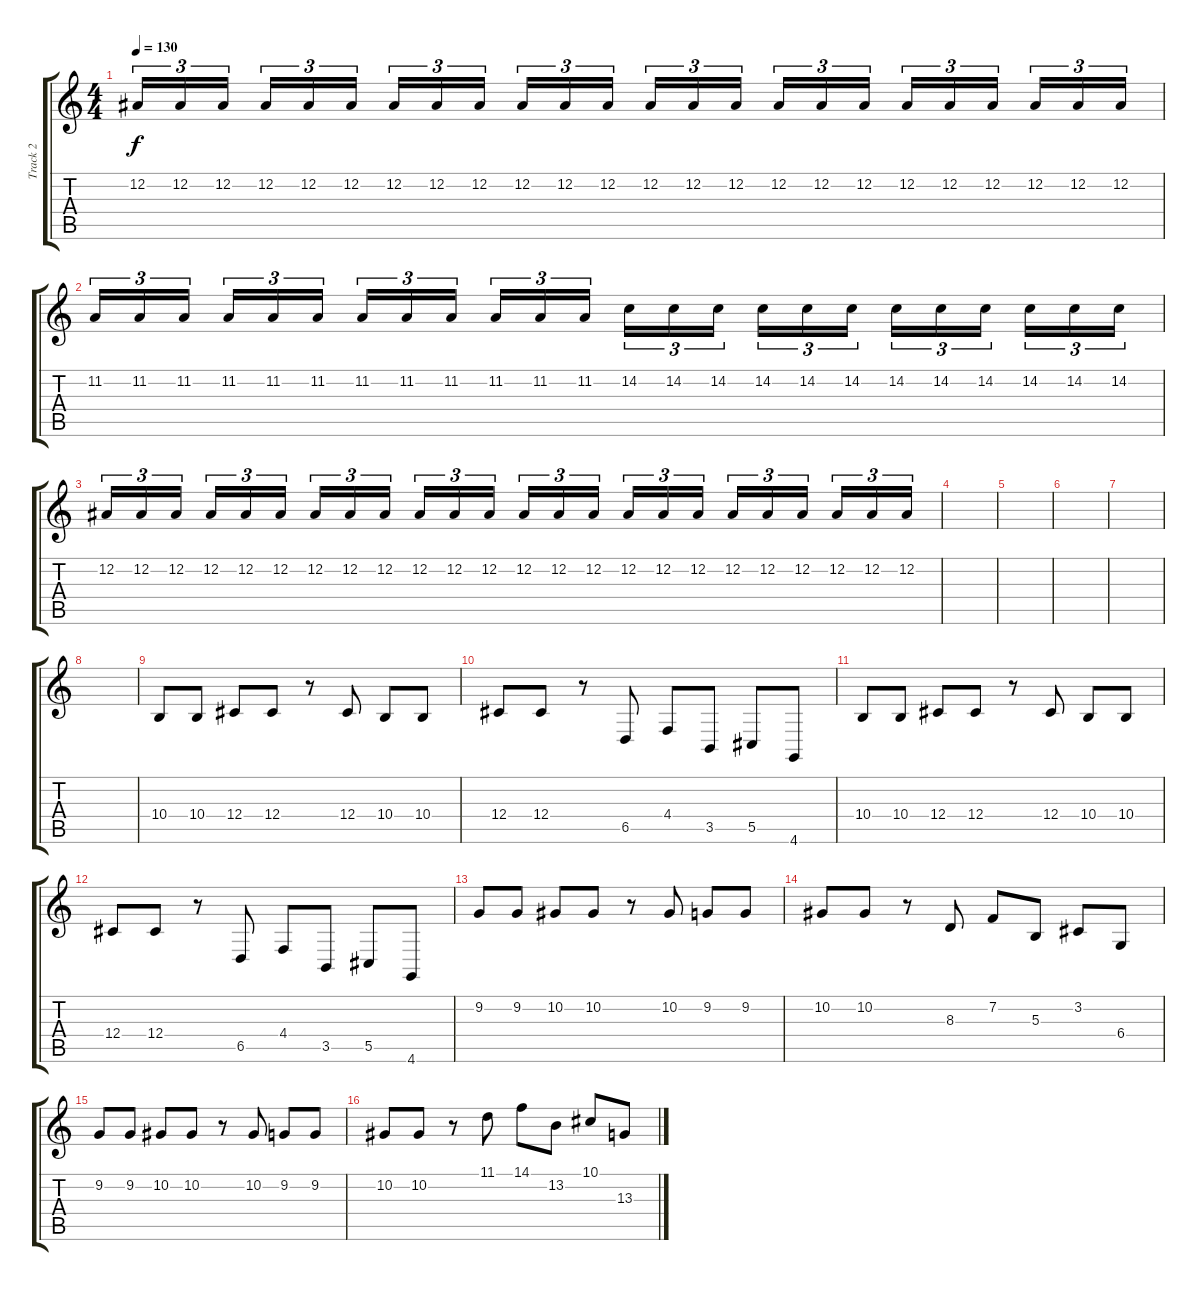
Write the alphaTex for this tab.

\track ("Track 2" "Track 2") {instrument lead5charang}
\staff {score tabs}
\tuning (Eb4 Bb3 Gb3 Db3 Ab2 Eb2) {hide}
\ts (4 4)
\tempo 130
\clef g2
\ks c
12.2.16{tu (3 2) dy f} 12.2.16{tu (3 2)} 12.2.16{tu (3 2) beam splitsecondary} 12.2.16{tu (3 2)} 12.2.16{tu (3 2)} 12.2.16{tu (3 2)} 12.2.16{tu (3 2)} 12.2.16{tu (3 2)} 12.2.16{tu (3 2) beam splitsecondary} 12.2.16{tu (3 2)} 12.2.16{tu (3 2)} 12.2.16{tu (3 2)} 12.2.16{tu (3 2)} 12.2.16{tu (3 2)} 12.2.16{tu (3 2) beam splitsecondary} 12.2.16{tu (3 2)} 12.2.16{tu (3 2)} 12.2.16{tu (3 2)} 12.2.16{tu (3 2)} 12.2.16{tu (3 2)} 12.2.16{tu (3 2) beam splitsecondary} 12.2.16{tu (3 2)} 12.2.16{tu (3 2)} 12.2.16{tu (3 2)} |
11.2.16{tu (3 2)} 11.2.16{tu (3 2)} 11.2.16{tu (3 2) beam splitsecondary} 11.2.16{tu (3 2)} 11.2.16{tu (3 2)} 11.2.16{tu (3 2)} 11.2.16{tu (3 2)} 11.2.16{tu (3 2)} 11.2.16{tu (3 2) beam splitsecondary} 11.2.16{tu (3 2)} 11.2.16{tu (3 2)} 11.2.16{tu (3 2)} 14.2.16{tu (3 2)} 14.2.16{tu (3 2)} 14.2.16{tu (3 2) beam splitsecondary} 14.2.16{tu (3 2)} 14.2.16{tu (3 2)} 14.2.16{tu (3 2)} 14.2.16{tu (3 2)} 14.2.16{tu (3 2)} 14.2.16{tu (3 2) beam splitsecondary} 14.2.16{tu (3 2)} 14.2.16{tu (3 2)} 14.2.16{tu (3 2)} |
12.2.16{tu (3 2)} 12.2.16{tu (3 2)} 12.2.16{tu (3 2) beam splitsecondary} 12.2.16{tu (3 2)} 12.2.16{tu (3 2)} 12.2.16{tu (3 2)} 12.2.16{tu (3 2)} 12.2.16{tu (3 2)} 12.2.16{tu (3 2) beam splitsecondary} 12.2.16{tu (3 2)} 12.2.16{tu (3 2)} 12.2.16{tu (3 2)} 12.2.16{tu (3 2)} 12.2.16{tu (3 2)} 12.2.16{tu (3 2) beam splitsecondary} 12.2.16{tu (3 2)} 12.2.16{tu (3 2)} 12.2.16{tu (3 2)} 12.2.16{tu (3 2)} 12.2.16{tu (3 2)} 12.2.16{tu (3 2) beam splitsecondary} 12.2.16{tu (3 2)} 12.2.16{tu (3 2)} 12.2.16{tu (3 2)} |
|
|
|
|
|
10.4.8 10.4.8 12.4.8 12.4.8 r.8 12.4.8 10.4.8 10.4.8 |
12.4.8 12.4.8 r.8 6.5.8 4.4.8 3.5.8 5.5.8 4.6.8 |
10.4.8 10.4.8 12.4.8 12.4.8 r.8 12.4.8 10.4.8 10.4.8 |
12.4.8 12.4.8 r.8 6.5.8 4.4.8 3.5.8 5.5.8 4.6.8 |
9.2.8 9.2.8 10.2.8 10.2.8 r.8 10.2.8 9.2.8 9.2.8 |
10.2.8 10.2.8 r.8 8.3.8 7.2.8 5.3.8 3.2.8 6.4.8 |
9.2.8 9.2.8 10.2.8 10.2.8 r.8 10.2.8 9.2.8 9.2.8 |
10.2.8 10.2.8 r.8 11.1.8 14.1.8 13.2.8 10.1.8 13.3.8
